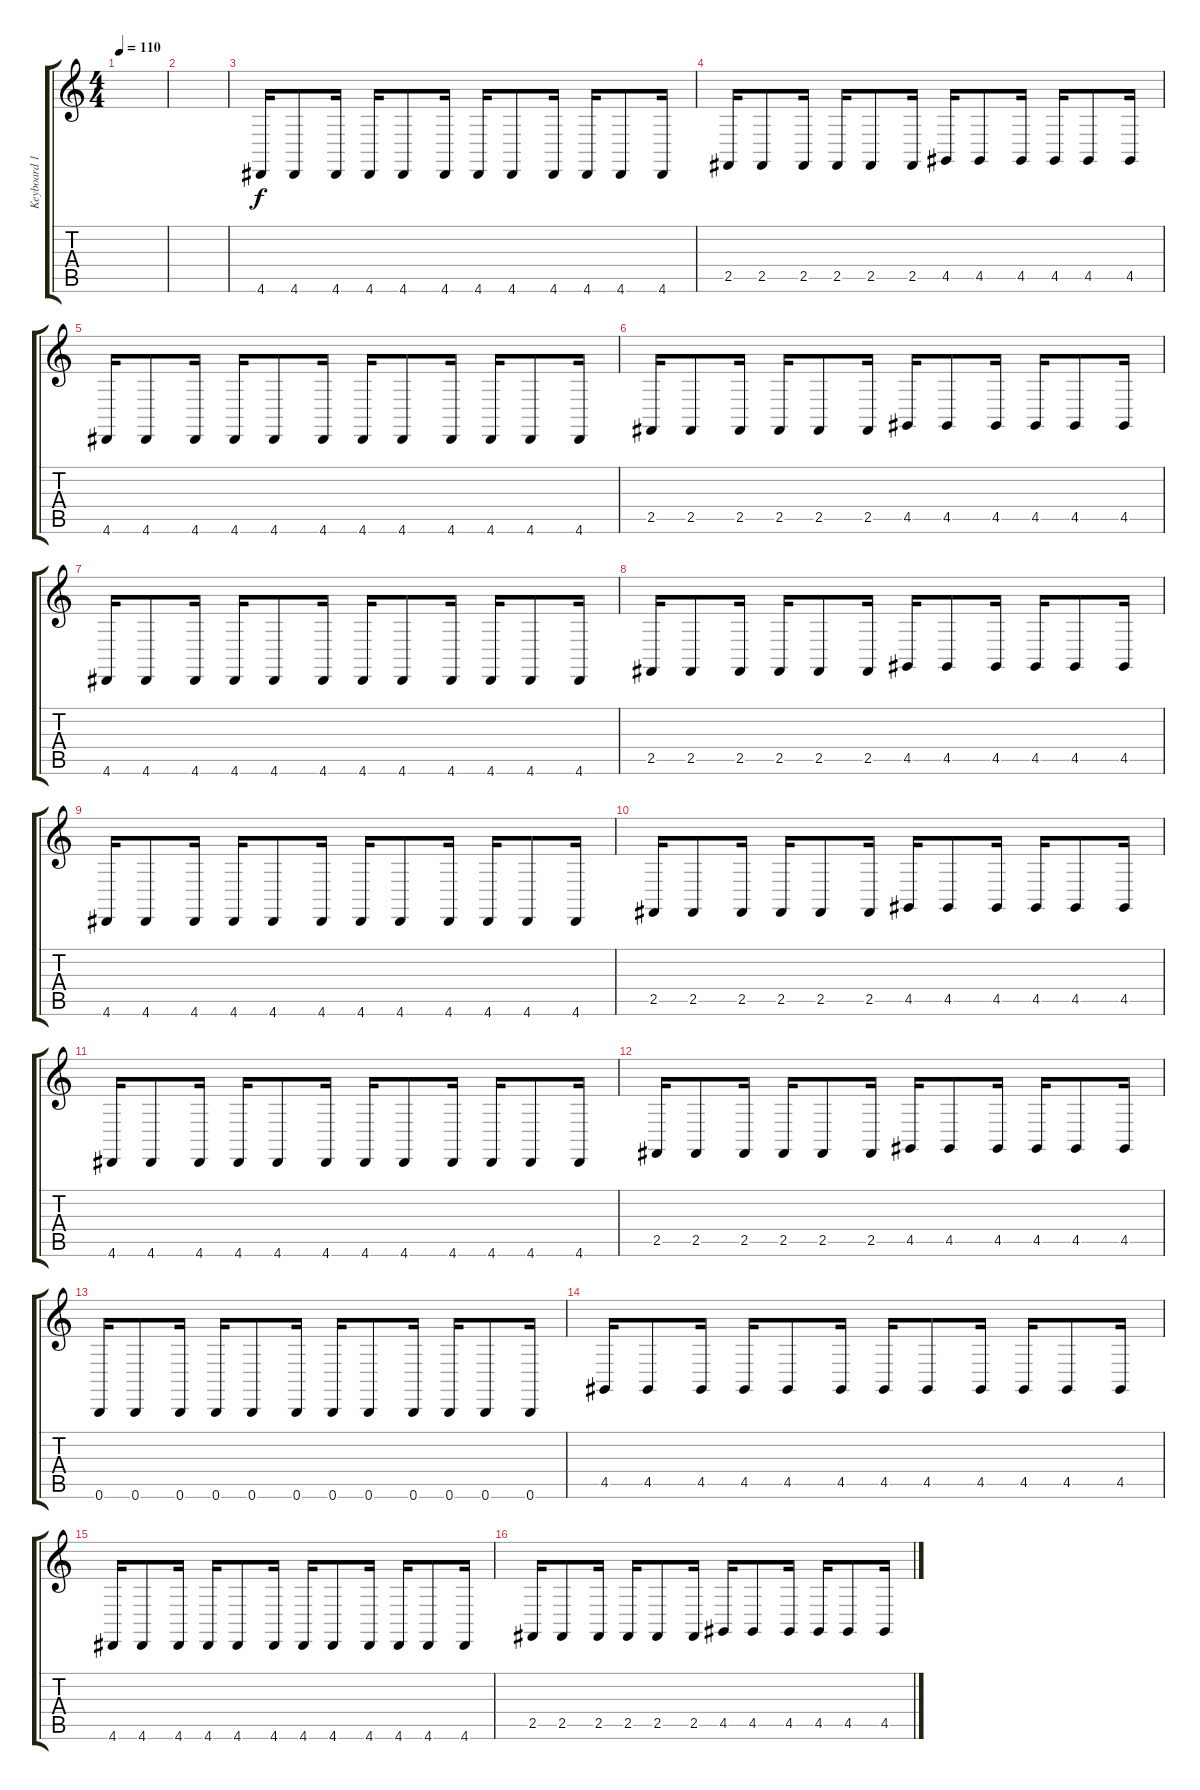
\track ("Keyboard 1" "Keyboard 1") {instrument lead1square}
\staff {score tabs}
\tuning (B3 Gb3 D3 A2 E2 B1) {hide}
\ts (4 4)
\tempo 110
\clef g2
\ks c
|
|
4.6.16{instrument lead1square} 4.6.8 4.6.16 4.6.16 4.6.8 4.6.16 4.6.16 4.6.8 4.6.16 4.6.16 4.6.8 4.6.16 |
2.5.16 2.5.8 2.5.16 2.5.16 2.5.8 2.5.16 4.5.16 4.5.8 4.5.16 4.5.16 4.5.8 4.5.16 |
4.6.16 4.6.8 4.6.16 4.6.16 4.6.8 4.6.16 4.6.16 4.6.8 4.6.16 4.6.16 4.6.8 4.6.16 |
2.5.16 2.5.8 2.5.16 2.5.16 2.5.8 2.5.16 4.5.16 4.5.8 4.5.16 4.5.16 4.5.8 4.5.16 |
4.6.16 4.6.8 4.6.16 4.6.16 4.6.8 4.6.16 4.6.16 4.6.8 4.6.16 4.6.16 4.6.8 4.6.16 |
2.5.16 2.5.8 2.5.16 2.5.16 2.5.8 2.5.16 4.5.16 4.5.8 4.5.16 4.5.16 4.5.8 4.5.16 |
4.6.16 4.6.8 4.6.16 4.6.16 4.6.8 4.6.16 4.6.16 4.6.8 4.6.16 4.6.16 4.6.8 4.6.16 |
2.5.16 2.5.8 2.5.16 2.5.16 2.5.8 2.5.16 4.5.16 4.5.8 4.5.16 4.5.16 4.5.8 4.5.16 |
4.6.16 4.6.8 4.6.16 4.6.16 4.6.8 4.6.16 4.6.16 4.6.8 4.6.16 4.6.16 4.6.8 4.6.16 |
2.5.16 2.5.8 2.5.16 2.5.16 2.5.8 2.5.16 4.5.16 4.5.8 4.5.16 4.5.16 4.5.8 4.5.16 |
0.6.16 0.6.8 0.6.16 0.6.16 0.6.8 0.6.16 0.6.16 0.6.8 0.6.16 0.6.16 0.6.8 0.6.16 |
4.5.16 4.5.8 4.5.16 4.5.16 4.5.8 4.5.16 4.5.16 4.5.8 4.5.16 4.5.16 4.5.8 4.5.16 |
4.6.16 4.6.8 4.6.16 4.6.16 4.6.8 4.6.16 4.6.16 4.6.8 4.6.16 4.6.16 4.6.8 4.6.16 |
2.5.16 2.5.8 2.5.16 2.5.16 2.5.8 2.5.16 4.5.16 4.5.8 4.5.16 4.5.16 4.5.8 4.5.16
